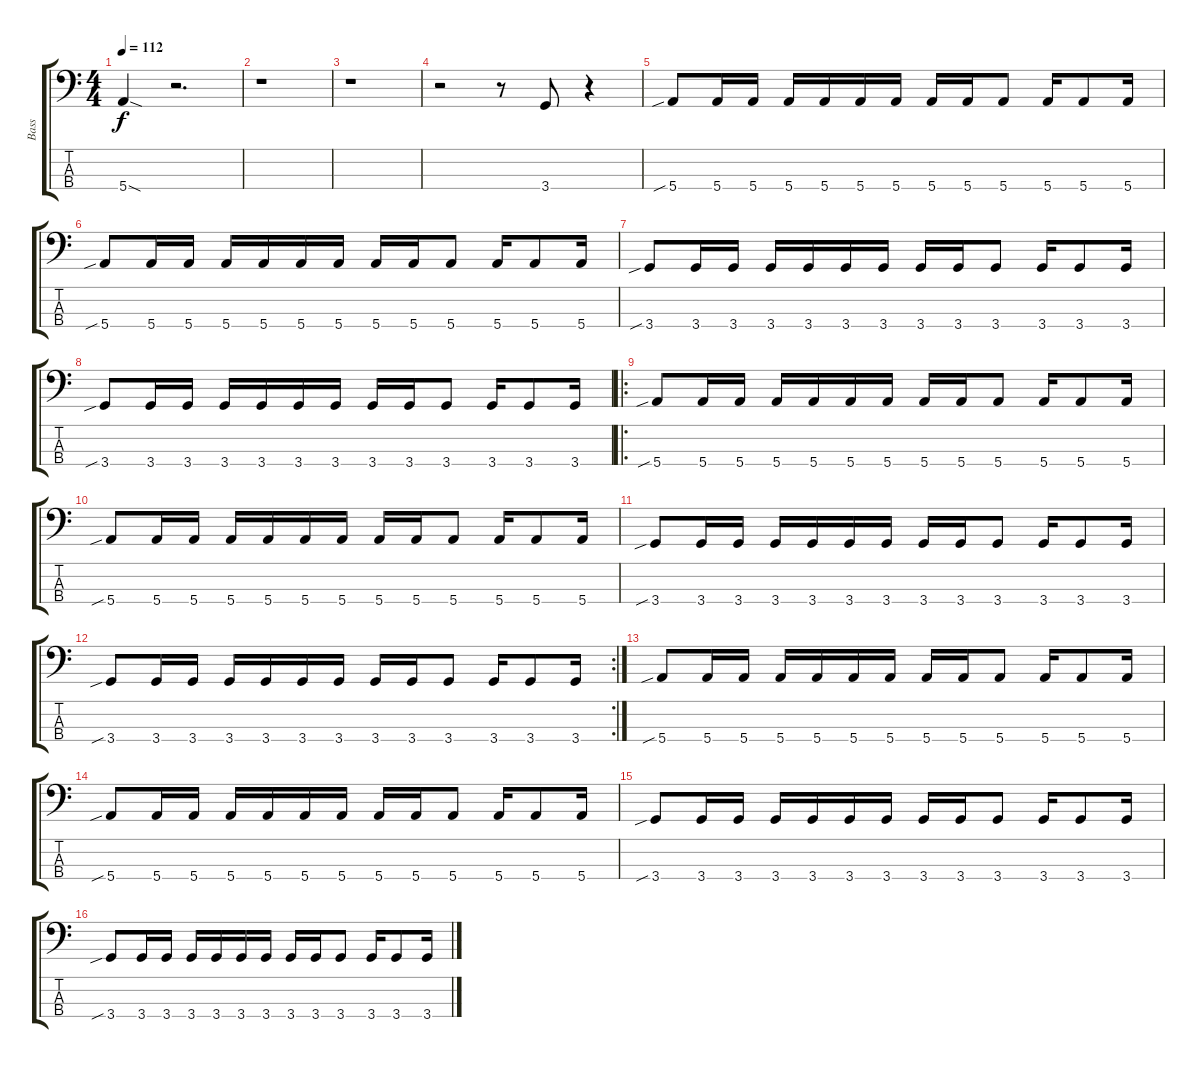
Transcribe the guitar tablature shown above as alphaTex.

\track ("Bass" "Bass") {instrument electricbassfinger}
\staff {score tabs}
\tuning (G2 D2 A1 E1) {hide}
\ts (4 4)
\tempo 112
\clef f4
\ks c
5.4{sod}.4{dy f} r.2{d} |
r.1 |
r.1 |
r.2 r.8 3.4.8 r.4 |
5.4{sib}.8 5.4.16 5.4.16 5.4.16 5.4.16 5.4.16 5.4.16 5.4.16 5.4.16 5.4.8 5.4.16 5.4.8 5.4.16 |
5.4{sib}.8 5.4.16 5.4.16 5.4.16 5.4.16 5.4.16 5.4.16 5.4.16 5.4.16 5.4.8 5.4.16 5.4.8 5.4.16 |
3.4{sib}.8 3.4.16 3.4.16 3.4.16 3.4.16 3.4.16 3.4.16 3.4.16 3.4.16 3.4.8 3.4.16 3.4.8 3.4.16 |
3.4{sib}.8 3.4.16 3.4.16 3.4.16 3.4.16 3.4.16 3.4.16 3.4.16 3.4.16 3.4.8 3.4.16 3.4.8 3.4.16 |
\ro
5.4{sib}.8 5.4.16 5.4.16 5.4.16 5.4.16 5.4.16 5.4.16 5.4.16 5.4.16 5.4.8 5.4.16 5.4.8 5.4.16 |
5.4{sib}.8 5.4.16 5.4.16 5.4.16 5.4.16 5.4.16 5.4.16 5.4.16 5.4.16 5.4.8 5.4.16 5.4.8 5.4.16 |
3.4{sib}.8 3.4.16 3.4.16 3.4.16 3.4.16 3.4.16 3.4.16 3.4.16 3.4.16 3.4.8 3.4.16 3.4.8 3.4.16 |
\rc 2
3.4{sib}.8 3.4.16 3.4.16 3.4.16 3.4.16 3.4.16 3.4.16 3.4.16 3.4.16 3.4.8 3.4.16 3.4.8 3.4.16 |
5.4{sib}.8 5.4.16 5.4.16 5.4.16 5.4.16 5.4.16 5.4.16 5.4.16 5.4.16 5.4.8 5.4.16 5.4.8 5.4.16 |
5.4{sib}.8 5.4.16 5.4.16 5.4.16 5.4.16 5.4.16 5.4.16 5.4.16 5.4.16 5.4.8 5.4.16 5.4.8 5.4.16 |
3.4{sib}.8 3.4.16 3.4.16 3.4.16 3.4.16 3.4.16 3.4.16 3.4.16 3.4.16 3.4.8 3.4.16 3.4.8 3.4.16 |
3.4{sib}.8 3.4.16 3.4.16 3.4.16 3.4.16 3.4.16 3.4.16 3.4.16 3.4.16 3.4.8 3.4.16 3.4.8 3.4.16
